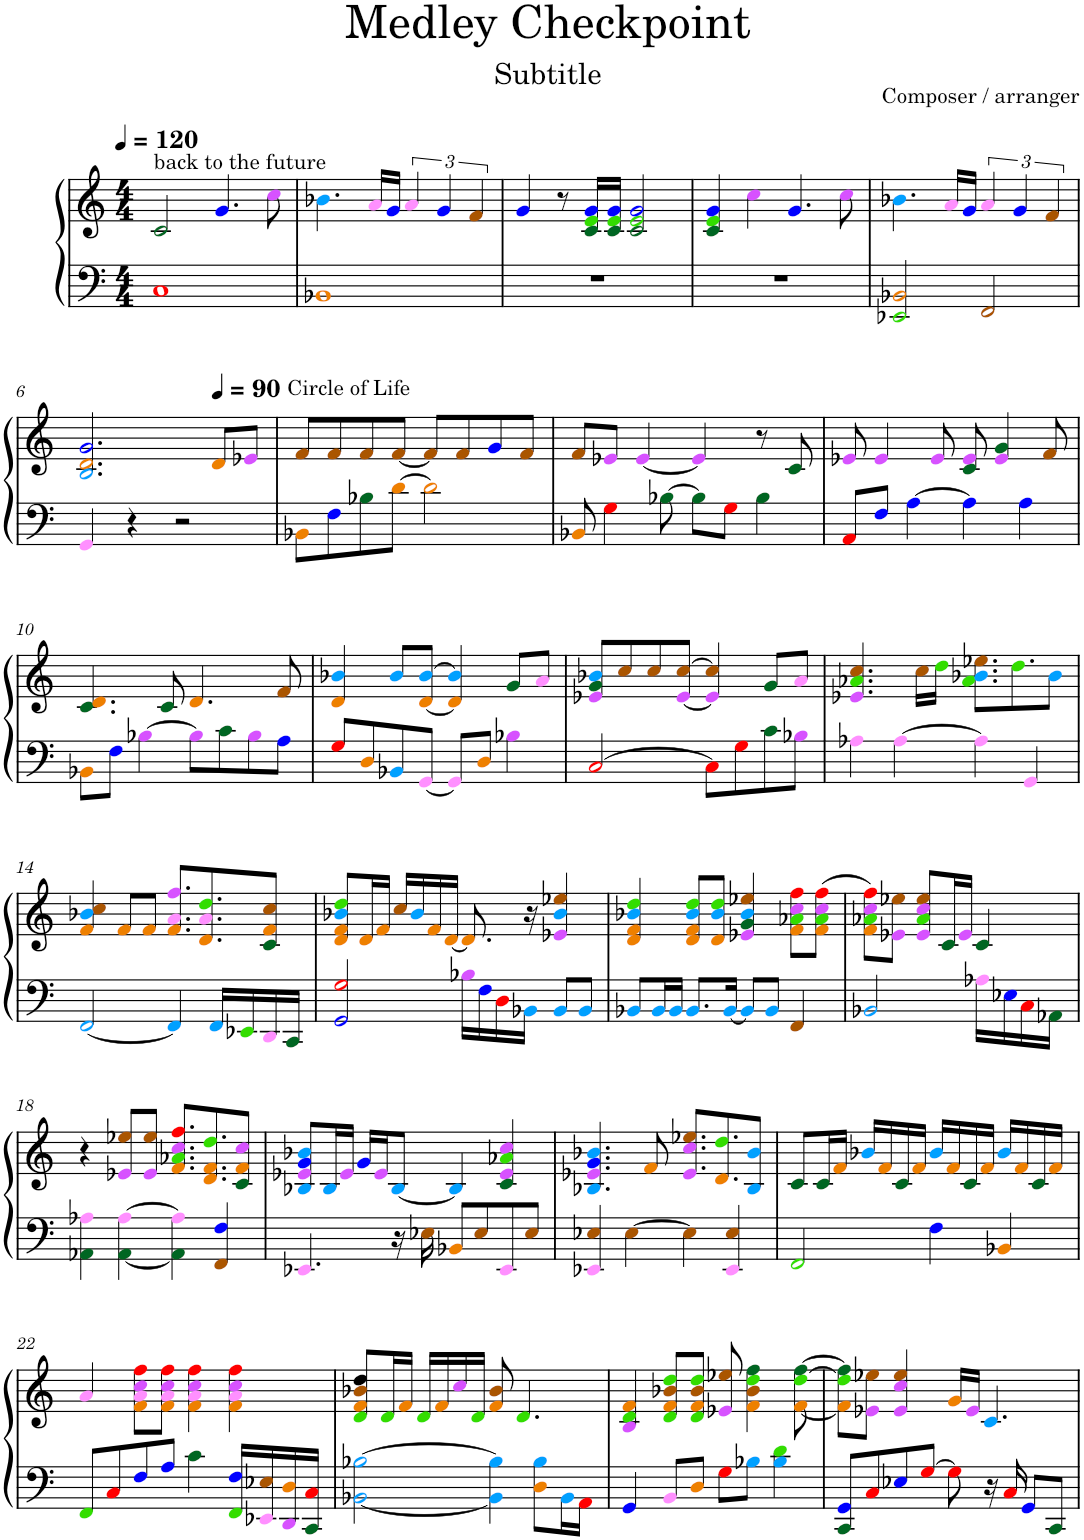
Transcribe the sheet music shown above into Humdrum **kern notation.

**kern	**kern
*part1	*part1
*staff2	*staff1
*I"Piano	*
*I'Pno.	*
*clefF4	*clefG2
*k[]	*k[]
*M4/4	*M4/4
*MM120	*MM120
=1	=1
!	!LO:TX:a:t=back to the future
1Ci	2cj/
.	4.gZ/
.	8ccV\
=2	=2
1BB-XN	4.b-Xl\
.	16a!/LL
.	16gZ/JJ
.	6a!/
.	6gZ/
.	6f+/
=3	=3
1r	4gZ/
.	8r
.	16cj/ 16e|/ 16gZ/LL
.	16cj/ 16e|/ 16gZ/JJ
.	2cj/ 2e|/ 2gZ/
=4	=4
1r	4cj/ 4e|/ 4gZ/
.	4ccV\
.	4.gZ/
.	8ccV\
=5	=5
2EE-X|/ 2BB-XN/	4.b-Xl\
.	16a!/LL
.	16gZ/JJ
2FF+/	6a!/
.	6gZ/
.	6f+/
!!LO:LB:g=z
=6	=6
4GG!/	2.Bl/ 2.dN/ 2.gZ/
4r	.
2r	.
*	*MM90
.	8dN/L
.	8e-XV/J
=7	=7
!	!LO:TX:a:t=Circle of Life
8BB-XN\L	8f+/L
8FZ\	8f+/
8B-Xj\	8f+/
[8dN\J	[8f+/J
2dN\]	8f+/L]
.	8f+/
.	8gZ/
.	8f+/J
=8	=8
8BB-XN/	8f+/L
4Gi\	8e-XV/J
.	[4e-V/
[8B-Xj\	.
8B-j\L]	4e-V/]
8Gi\J	.
4B-j\	8r
.	8cj/
=9	=9
8AAi/L	8e-XV/
8FZ/J	4e-V/
[4AZ\	.
.	8e-V/
4AZ\]	8cj/ 8e-V/
.	4e-V/ 4gj/
4AZ\	.
.	8f+/
!!LO:LB:g=z
=10	=10
8BB-XN\L	4.cj/ 4.dN/
8FZ\J	.
[4B-XV\	.
.	8cj/
8B-V\L]	4.dN/
8cj\	.
8B-V\	.
8AZ\J	8f+/
=11	=11
8Gi/L	4dN/ 4b-Xl/
8DN/	.
8BB-Xl/	8b-l/L
[8GG!/J	[8dN/ [8b-l/J
8GG!/L]	4dN/] 4b-l/]
8DN/J	.
4B-XV\	8gj/L
.	8a!/J
=12	=12
[2Ci/	8e-XV/ 8gj/ 8b-Xl/L
.	8cc+/
.	8cc+/
.	[8e-V/ [8cc+/J
8Ci\L]	4e-V/] 4cc+/]
8Gi\	.
8cj\	8gj/L
8B-XV\J	8a!/J
=13	=13
4A-X!\	4.e-XV/ 4.a-X|/ 4.cc+/
[4A-!\	.
.	16cc+\LL
.	16dd|\JJ
4A-!\]	8.a-|\ 8.b-Xl\ 8.ee-X+\L
.	8.dd|\
4GG!/	.
.	8b-l\J
!!LO:LB:g=z
=14	=14
[2FFl/	4fN/ 4b-Xl/ 4cc+/
.	8fN/L
.	8fN/J
4FFl/]	8.fN/ 8.a!/ 8.ffV/L
.	8.dN/ 8.a!/ 8.dd|/
16FFl/LL	.
16EE-X|/	.
16DD!/	8cj/ 8fN/ 8cc+/J
16CCj/JJ	.
=15	=15
2GGZ/ 2Gi/	8dN/ 8fN/ 8b-Xl/ 8dd|/L
.	16dN/L
.	16fN/JJ
.	16cc+/LL
.	16b-l/
.	16fN/
.	[16dN/JJ
16B-XV\LL	8.dN/]
16FZ\	.
16Di\	.
16BB-Xl\JJ	16r
8BB-l/L	4e-XV/ 4b-l/ 4ee-X+/
8BB-l/J	.
=16	=16
8BB-Xl/L	4dN/ 4fN/ 4b-Xl/ 4dd|/
16BB-l/L	.
16BB-l/JJ	.
8.BB-l/L	8dN/ 8fN/ 8b-l/ 8dd|/L
.	8dN/ 8b-l/ 8dd|/J
[16BB-l/Jk	.
8BB-l/L]	4e-XV/ 4gj/ 4b-l/ 4ee-X+/
8BB-l/J	.
4FF+/	8fN\ 8a-X|\ 8ccV\ 8ffi\L
.	(8fN\ 8a-|\ 8ccV\ 8ffi\J
=17	=17
2BB-Xl/	8fN\ 8a-X|\ 8ccV\ 8ffi\L)
.	8e-XV\ 8ee-X+\J
.	8e-V/ 8a-|/ 8ccV/ 8ee-+/L
.	16cj/L
.	16e-V/JJ
16A-X!\LL	4cj/
16E-XZ\	.
16Ci\	.
16AA-Xj\JJ	.
!!LO:LB:g=z
=18	=18
4AA-Xj\ 4A-X!\	4r
[4AA-j\ [4A-!\	8e-XV/ 8ee-X+/L
.	8e-V/ 8ee-+/J
4AA-j\] 4A-!\]	8.fN/ 8.a-X|/ 8.ccV/ 8.ffi/L
.	8.dN/ 8.fN/ 8.dd|/
4FF+/ 4FZ/	.
.	8cj/ 8fN/ 8ccV/J
=19	=19
4.EE-X!/	8B-Xl/ 8e-XV/ 8gZ/ 8b-Xl/L
.	16B-l/L
.	16e-V/JJ
.	16gZ/LL
.	16e-V/J
16r	[8B-l/J
16E-X+\	.
8BB-XN/L	4B-l/]
8E-+/	.
8EE-!/	4cj/ 4e-V/ 4a-X|/ 4ccV/
8E-+/J	.
=20	=20
4EE-X!/ 4E-X+/	4.B-Xl/ 4.e-XV/ 4.gZ/ 4.b-Xl/
[4E-+\	.
.	8fN/
4E-+\]	8.e-V/ 8.ccV/ 8.ee-X+/L
.	8.dN/ 8.dd|/
4EE-!/ 4E-+/	.
.	8B-l/ 8b-l/J
=21	=21
2FF|/	8cj/L
.	16cj/L
.	16fN/JJ
.	16b-Xl/LL
.	16fN/
.	16cj/
.	16fN/JJ
4FZ\	16b-l/LL
.	16fN/
.	16cj/
.	16fN/JJ
4BB-XN/	16b-l/LL
.	16fN/
.	16cj/
.	16fN/JJ
!!LO:LB:g=z
=22	=22
8FF|/L	4a!/
8Ci/	.
8FZ/	8fN\ 8a!\ 8ccV\ 8ffi\L
8AZ/J	8fN\ 8a!\ 8ccV\ 8ffi\J
4cj\	4fN\ 4a!\ 4ccV\ 4ffi\
16FF|/ 16FZ/LL	4fN\ 4a!\ 4ccV\ 4ffi\
16EE-X!/ 16E-X+/	.
16DDV/ 16DN/	.
16CCj/ 16Ci/JJ	.
=23	=23
[2BB-Xl\ [2B-Xl\	8d|/ 8fN/ 8b-X+/ 8dd/L
.	16d|/L
.	16fN/JJ
.	16d|/LL
.	16fN/
.	16ccV/
.	16d|/JJ
4BB-l\] 4B-l\]	8fN/ 8b-+/
.	4.d|/
8DN\ 8B-l\L	.
16BB-l\L	.
16AAi\JJ	.
=24	=24
4GGZ/	4BV/ 4d|/ 4fN/
8BB!/L	8d|/ 8fN/ 8b-X+/ 8dd|/L
8DN/J	8d|/ 8fN/ 8b-+/ 8dd|/J
8Gi\L	8e-XV/ 8ee-X+/
8B-Xl\J	4fN\ 4b-+\ 4dd|\ 4ffj\
4B-l\ 4d|\	.
.	[8fN\ [8dd|\ [8ffj\
=25	=25
8CCj/ 8GGZ/L	8fN\] 8dd|\] 8ffj\]L
8Ci/	8e-XV\ 8ee-X+\J
8E-XZ/	4e-V/ 4ccV/ 4ee-+/
[8Gi/J	.
8Gi\]	16gN/LL
.	16e-V/JJ
16r	4.cl/
16Ci/	.
8GGZ/L	.
8CCj/J	.
=	=
*-	*-
